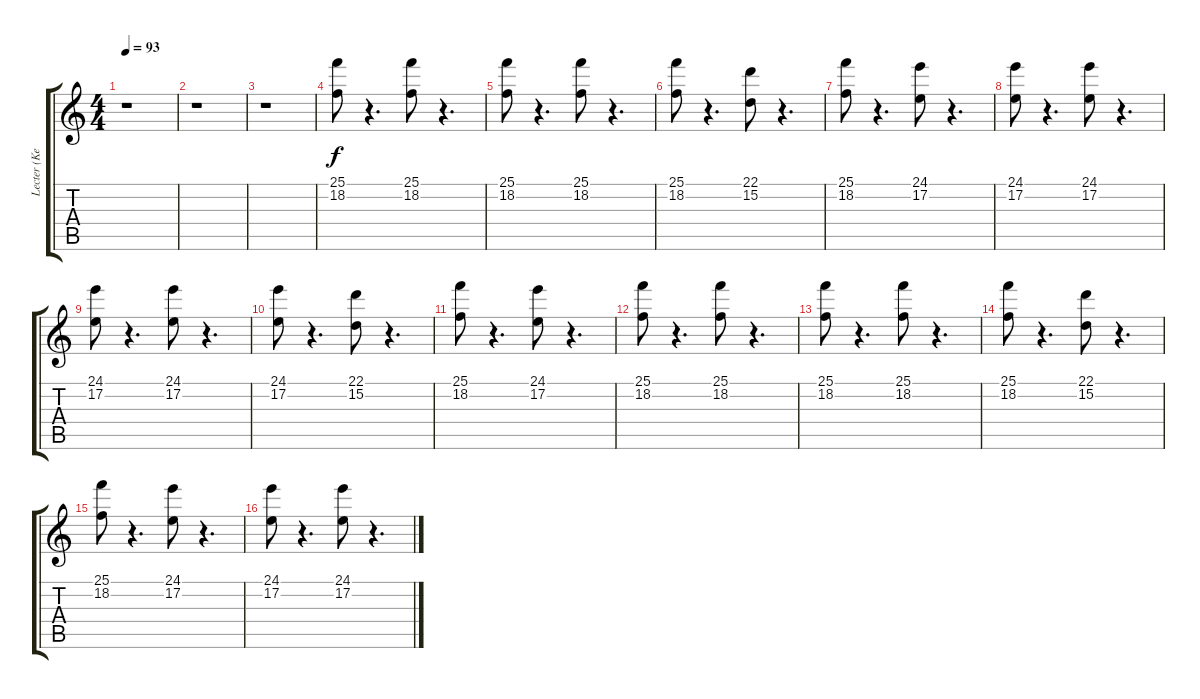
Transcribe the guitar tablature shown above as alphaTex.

\track ("Lecter (Keyb/Effects)" "Lecter (Ke") {instrument stringensemble1}
\staff {score tabs}
\tuning (E4 B3 G3 D3 A2 D2) {hide}
\ts (4 4)
\tempo 93
\clef g2
\ks c
r.1{dy f} |
r.1 |
r.1 |
(25.1 18.2).8{instrument stringensemble1} r.4{d} (25.1 18.2).8 r.4{d} |
(25.1 18.2).8 r.4{d} (25.1 18.2).8 r.4{d} |
(25.1 18.2).8 r.4{d} (22.1 15.2).8 r.4{d} |
(25.1 18.2).8 r.4{d} (24.1 17.2).8 r.4{d} |
(24.1 17.2).8 r.4{d} (24.1 17.2).8 r.4{d} |
(24.1 17.2).8 r.4{d} (24.1 17.2).8 r.4{d} |
(24.1 17.2).8 r.4{d} (22.1 15.2).8 r.4{d} |
(25.1 18.2).8 r.4{d} (24.1 17.2).8 r.4{d} |
(25.1 18.2).8{instrument stringensemble1} r.4{d} (25.1 18.2).8 r.4{d} |
(25.1 18.2).8 r.4{d} (25.1 18.2).8 r.4{d} |
(25.1 18.2).8 r.4{d} (22.1 15.2).8 r.4{d} |
(25.1 18.2).8 r.4{d} (24.1 17.2).8 r.4{d} |
(24.1 17.2).8 r.4{d} (24.1 17.2).8 r.4{d}
